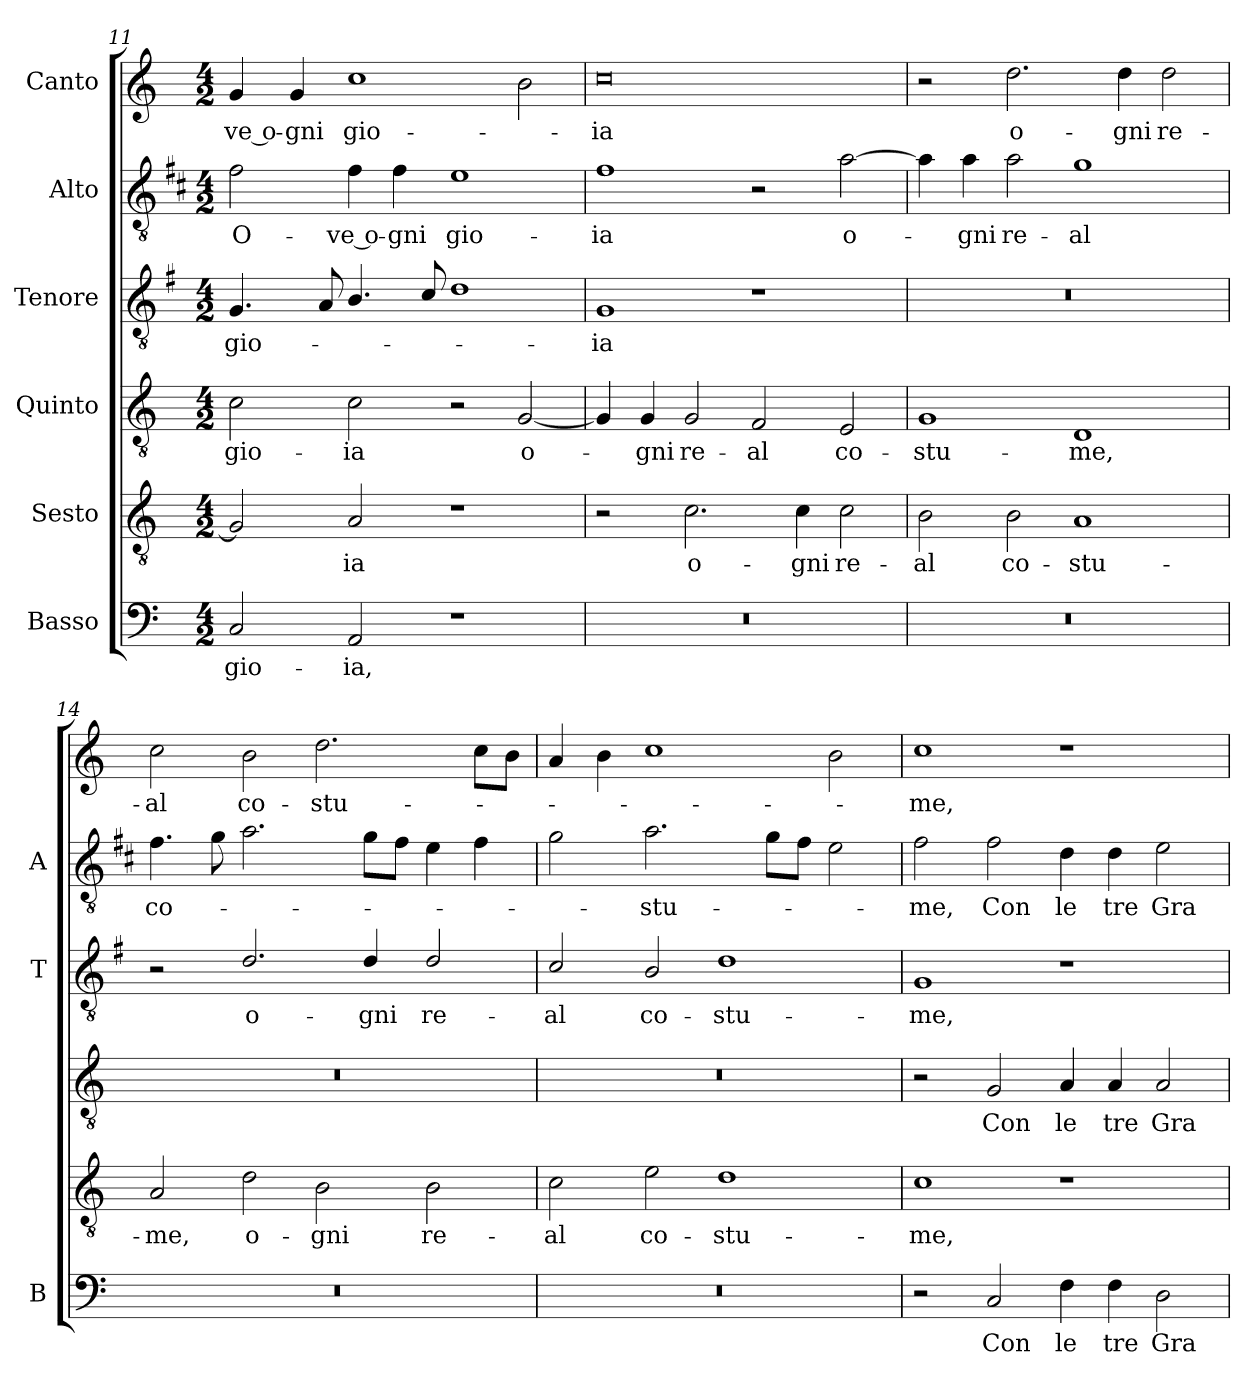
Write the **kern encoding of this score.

**kern	**text	**kern	**text	**kern	**text	**kern	**text	**kern	**text	**kern	**text
*part6	*part6	*part5	*part5	*part4	*part4	*part3	*part3	*part2	*part2	*part1	*part1
*staff6	*staff6	*staff5	*staff5	*staff4	*staff4	*staff3	*staff3	*staff2	*staff2	*staff1	*staff1
*I"Basso	*	*I"Sesto	*	*I"Quinto	*	*I"Tenore	*	*I"Alto	*	*I"Canto	*
*I'B	*	*	*	*	*	*I'T	*	*I'A	*	*	*
*clefF4	*	*clefGv2	*	*clefGv2	*	*clefGv2	*	*clefGv2	*	*clefG2	*
*	*	*	*	*	*	*ITrd4c7	*	*ITrd1c2	*	*	*
*k[]	*	*k[]	*	*k[]	*	*k[]	*	*k[]	*	*k[]	*
*C:	*	*C:	*	*C:	*	*C:	*	*C:	*	*C:	*
*M4/2	*	*M4/2	*	*M4/2	*	*M4/2	*	*M4/2	*	*M4/2	*
=11	=11	=11	=11	=11	=11	=11	=11	=11	=11	=11	=11
!	!LO:LY:b	!	!	!	!LO:LY:b	!	!LO:LY:b	!	!LO:LY:b	!	!LO:LY:b
2C/	gio-	2G/]	.	2c\	gio-	4.C/	gio-	2e\	O-	4g/	-ve o-
!	!	!	!	!	!	!	!	!	!	!	!LO:LY:b
.	.	.	.	.	.	.	.	.	.	4g/	-gni
.	.	.	.	.	.	8D/	.	.	.	.	.
!	!LO:LY:b	!	!LO:LY:b	!	!LO:LY:b	!	!	!	!LO:LY:b	!	!LO:LY:b
2AA/	-ia,	2A/	-ia	2c\	-ia	4.E/	.	4e\	-ve o-	1cc	gio-
!	!	!	!	!	!	!	!	!	!LO:LY:b	!	!
.	.	.	.	.	.	.	.	4e\	-gni	.	.
.	.	.	.	.	.	8F/	.	.	.	.	.
!	!	!	!	!	!	!	!	!	!LO:LY:b	!	!
1r	.	1r	.	2r	.	1G	.	1d	gio-	.	.
!	!	!	!	!	!LO:LY:b	!	!	!	!	!	!
.	.	.	.	[2G/	o-	.	.	.	.	2b\	.
!!LO:LB:g=z
=12	=12	=12	=12	=12	=12	=12	=12	=12	=12	=12	=12
!	!	!	!	!	!	!	!LO:LY:b	!	!LO:LY:b	!	!LO:LY:b
0r	.	2r	.	4G/]	.	1C	-ia	1e	-ia	0cc	-ia
!	!	!	!	!	!LO:LY:b	!	!	!	!	!	!
.	.	.	.	4G/	-gni	.	.	.	.	.	.
!	!	!	!LO:LY:b	!	!LO:LY:b	!	!	!	!	!	!
.	.	2.c\	o-	2G/	re-	.	.	.	.	.	.
!	!	!	!	!	!LO:LY:b	!	!	!	!	!	!
.	.	.	.	2F/	-al	1r	.	2r	.	.	.
!	!	!	!LO:LY:b	!	!	!	!	!	!	!	!
.	.	4c\	-gni	.	.	.	.	.	.	.	.
!	!	!	!LO:LY:b	!	!LO:LY:b	!	!	!	!LO:LY:b	!	!
.	.	2c\	re-	2E/	co-	.	.	[2g\	o-	.	.
=13	=13	=13	=13	=13	=13	=13	=13	=13	=13	=13	=13
!	!	!	!LO:LY:b	!	!LO:LY:b	!	!	!	!	!	!
0r	.	2B\	-al	1G	-stu-	0r	.	4g\]	.	2r	.
!	!	!	!	!	!	!	!	!	!LO:LY:b	!	!
.	.	.	.	.	.	.	.	4g\	-gni	.	.
!	!	!	!LO:LY:b	!	!	!	!	!	!LO:LY:b	!	!LO:LY:b
.	.	2B\	co-	.	.	.	.	2g\	re-	2.dd\	o-
!	!	!	!LO:LY:b	!	!LO:LY:b	!	!	!	!LO:LY:b	!	!
.	.	1A	-stu-	1D	-me,	.	.	1f	-al	.	.
!	!	!	!	!	!	!	!	!	!	!	!LO:LY:b
.	.	.	.	.	.	.	.	.	.	4dd\	-gni
!	!	!	!	!	!	!	!	!	!	!	!LO:LY:b
.	.	.	.	.	.	.	.	.	.	2dd\	re-
=14	=14	=14	=14	=14	=14	=14	=14	=14	=14	=14	=14
!	!	!	!LO:LY:b	!	!	!	!	!	!LO:LY:b	!	!LO:LY:b
0r	.	2A/	-me,	0r	.	2r	.	4.e\	co-	2cc\	-al
.	.	.	.	.	.	.	.	8f\	.	.	.
!	!	!	!LO:LY:b	!	!	!	!LO:LY:b	!	!	!	!LO:LY:b
.	.	2d\	o-	.	.	2.G/	o-	2.g\	.	2b\	co-
!	!	!	!LO:LY:b	!	!	!	!	!	!	!	!LO:LY:b
.	.	2B\	-gni	.	.	.	.	.	.	2.dd\	-stu-
!	!	!	!	!	!	!	!LO:LY:b	!	!	!	!
.	.	.	.	.	.	4G/	-gni	8f\L	.	.	.
.	.	.	.	.	.	.	.	8e\J	.	.	.
!	!	!	!LO:LY:b	!	!	!	!LO:LY:b	!	!	!	!
.	.	2B\	re-	.	.	2G/	re-	4d\	.	.	.
.	.	.	.	.	.	.	.	4e\	.	8cc\L	.
.	.	.	.	.	.	.	.	.	.	8b\J	.
=15	=15	=15	=15	=15	=15	=15	=15	=15	=15	=15	=15
!	!	!	!LO:LY:b	!	!	!	!LO:LY:b	!	!	!	!
0r	.	2c\	-al	0r	.	2F/	-al	2f\	.	4a/	.
.	.	.	.	.	.	.	.	.	.	4b\	.
!	!	!	!LO:LY:b	!	!	!	!LO:LY:b	!	!LO:LY:b	!	!
.	.	2e\	co-	.	.	2E/	co-	2.g\	-stu-	1cc	.
!	!	!	!LO:LY:b	!	!	!	!LO:LY:b	!	!	!	!
.	.	1d	-stu-	.	.	1G	-stu-	.	.	.	.
.	.	.	.	.	.	.	.	8f\L	.	.	.
.	.	.	.	.	.	.	.	8e\J	.	.	.
.	.	.	.	.	.	.	.	2d\	.	2b\	.
!!LO:LB:g=z
=16	=16	=16	=16	=16	=16	=16	=16	=16	=16	=16	=16
!	!	!	!LO:LY:b	!	!	!	!LO:LY:b	!	!LO:LY:b	!	!LO:LY:b
2r	.	1c	-me,	2r	.	1C	-me,	2e\	-me,	1cc	-me,
!	!LO:LY:b	!	!	!	!LO:LY:b	!	!	!	!LO:LY:b	!	!
2C/	Con	.	.	2G/	Con	.	.	2e\	Con	.	.
!	!LO:LY:b	!	!	!	!LO:LY:b	!	!	!	!LO:LY:b	!	!
4F\	le	1r	.	4A/	le	1r	.	4c\	le	1r	.
!	!LO:LY:b	!	!	!	!LO:LY:b	!	!	!	!LO:LY:b	!	!
4F\	tre	.	.	4A/	tre	.	.	4c\	tre	.	.
!	!LO:LY:b	!	!	!	!LO:LY:b	!	!	!	!LO:LY:b	!	!
2D\	Gra-	.	.	2A/	Gra-	.	.	2d\	Gra-	.	.
=	=	=	=	=	=	=	=	=	=	=	=
*-	*-	*-	*-	*-	*-	*-	*-	*-	*-	*-	*-
